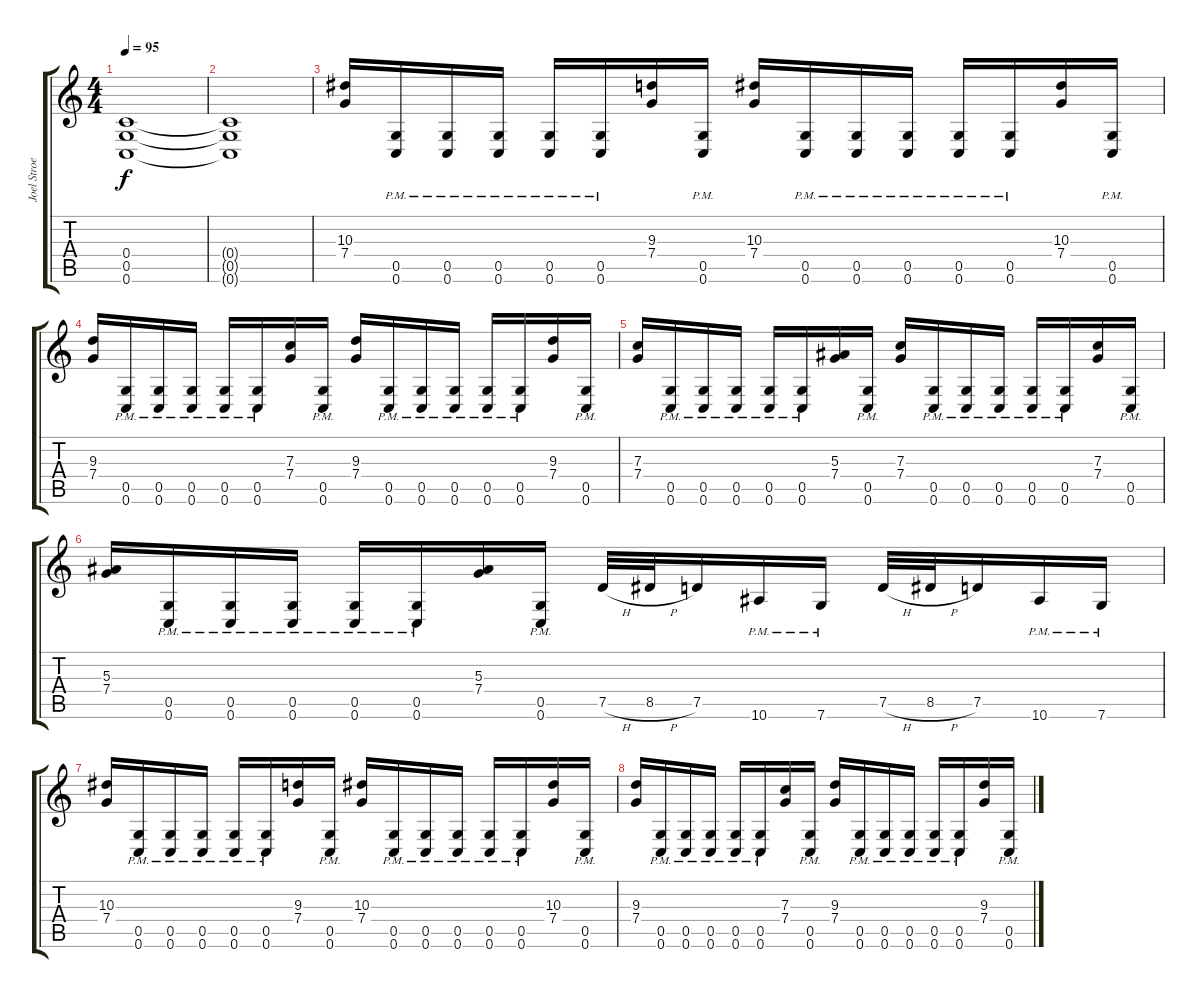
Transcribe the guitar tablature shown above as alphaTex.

\track ("Joel Stroetzel" "Joel Stroe") {instrument overdrivenguitar}
\staff {score tabs}
\tuning (D4 A3 F3 C3 G2 C2) {hide}
\ts (4 4)
\tempo 95
\clef g2
\ks c
(0.4{t} 0.5{t} 0.6{t}).1{dy f} |
(0.4{t} 0.5{t} 0.6{t}).1 |
(10.3 7.4).16 (0.5{pm} 0.6{pm}).16 (0.5{pm} 0.6{pm}).16 (0.5{pm} 0.6{pm}).16 (0.5{pm} 0.6{pm}).16 (0.5{pm} 0.6{pm}).16 (9.3 7.4).16 (0.5{pm} 0.6{pm}).16 (10.3 7.4).16 (0.5{pm} 0.6{pm}).16 (0.5{pm} 0.6{pm}).16 (0.5{pm} 0.6{pm}).16 (0.5{pm} 0.6{pm}).16 (0.5{pm} 0.6{pm}).16 (10.3 7.4).16 (0.5{pm} 0.6{pm}).16 |
(9.3 7.4).16 (0.5{pm} 0.6{pm}).16 (0.5{pm} 0.6{pm}).16 (0.5{pm} 0.6{pm}).16 (0.5{pm} 0.6{pm}).16 (0.5{pm} 0.6{pm}).16 (7.3 7.4).16 (0.5{pm} 0.6{pm}).16 (9.3 7.4).16 (0.5{pm} 0.6{pm}).16 (0.5{pm} 0.6{pm}).16 (0.5{pm} 0.6{pm}).16 (0.5{pm} 0.6{pm}).16 (0.5{pm} 0.6{pm}).16 (9.3 7.4).16 (0.5{pm} 0.6{pm}).16 |
(7.3 7.4).16 (0.5{pm} 0.6{pm}).16 (0.5{pm} 0.6{pm}).16 (0.5{pm} 0.6{pm}).16 (0.5{pm} 0.6{pm}).16 (0.5{pm} 0.6{pm}).16 (5.3 7.4).16 (0.5{pm} 0.6{pm}).16 (7.3 7.4).16 (0.5{pm} 0.6{pm}).16 (0.5{pm} 0.6{pm}).16 (0.5{pm} 0.6{pm}).16 (0.5{pm} 0.6{pm}).16 (0.5{pm} 0.6{pm}).16 (7.3 7.4).16 (0.5{pm} 0.6{pm}).16 |
(5.3 7.4).16 (0.5{pm} 0.6{pm}).16 (0.5{pm} 0.6{pm}).16 (0.5{pm} 0.6{pm}).16 (0.5{pm} 0.6{pm}).16 (0.5{pm} 0.6{pm}).16 (5.3 7.4).16 (0.5{pm} 0.6{pm}).16 7.5{h}.32 8.5{h}.32 7.5.16 10.6{pm}.16 7.6{pm}.16 7.5{h}.32 8.5{h}.32 7.5.16 10.6{pm}.16 7.6{pm}.16 |
(10.3 7.4).16 (0.5{pm} 0.6{pm}).16 (0.5{pm} 0.6{pm}).16 (0.5{pm} 0.6{pm}).16 (0.5{pm} 0.6{pm}).16 (0.5{pm} 0.6{pm}).16 (9.3 7.4).16 (0.5{pm} 0.6{pm}).16 (10.3 7.4).16 (0.5{pm} 0.6{pm}).16 (0.5{pm} 0.6{pm}).16 (0.5{pm} 0.6{pm}).16 (0.5{pm} 0.6{pm}).16 (0.5{pm} 0.6{pm}).16 (10.3 7.4).16 (0.5{pm} 0.6{pm}).16 |
(9.3 7.4).16 (0.5{pm} 0.6{pm}).16 (0.5{pm} 0.6{pm}).16 (0.5{pm} 0.6{pm}).16 (0.5{pm} 0.6{pm}).16 (0.5{pm} 0.6{pm}).16 (7.3 7.4).16 (0.5{pm} 0.6{pm}).16 (9.3 7.4).16 (0.5{pm} 0.6{pm}).16 (0.5{pm} 0.6{pm}).16 (0.5{pm} 0.6{pm}).16 (0.5{pm} 0.6{pm}).16 (0.5{pm} 0.6{pm}).16 (9.3 7.4).16 (0.5{pm} 0.6{pm}).16
